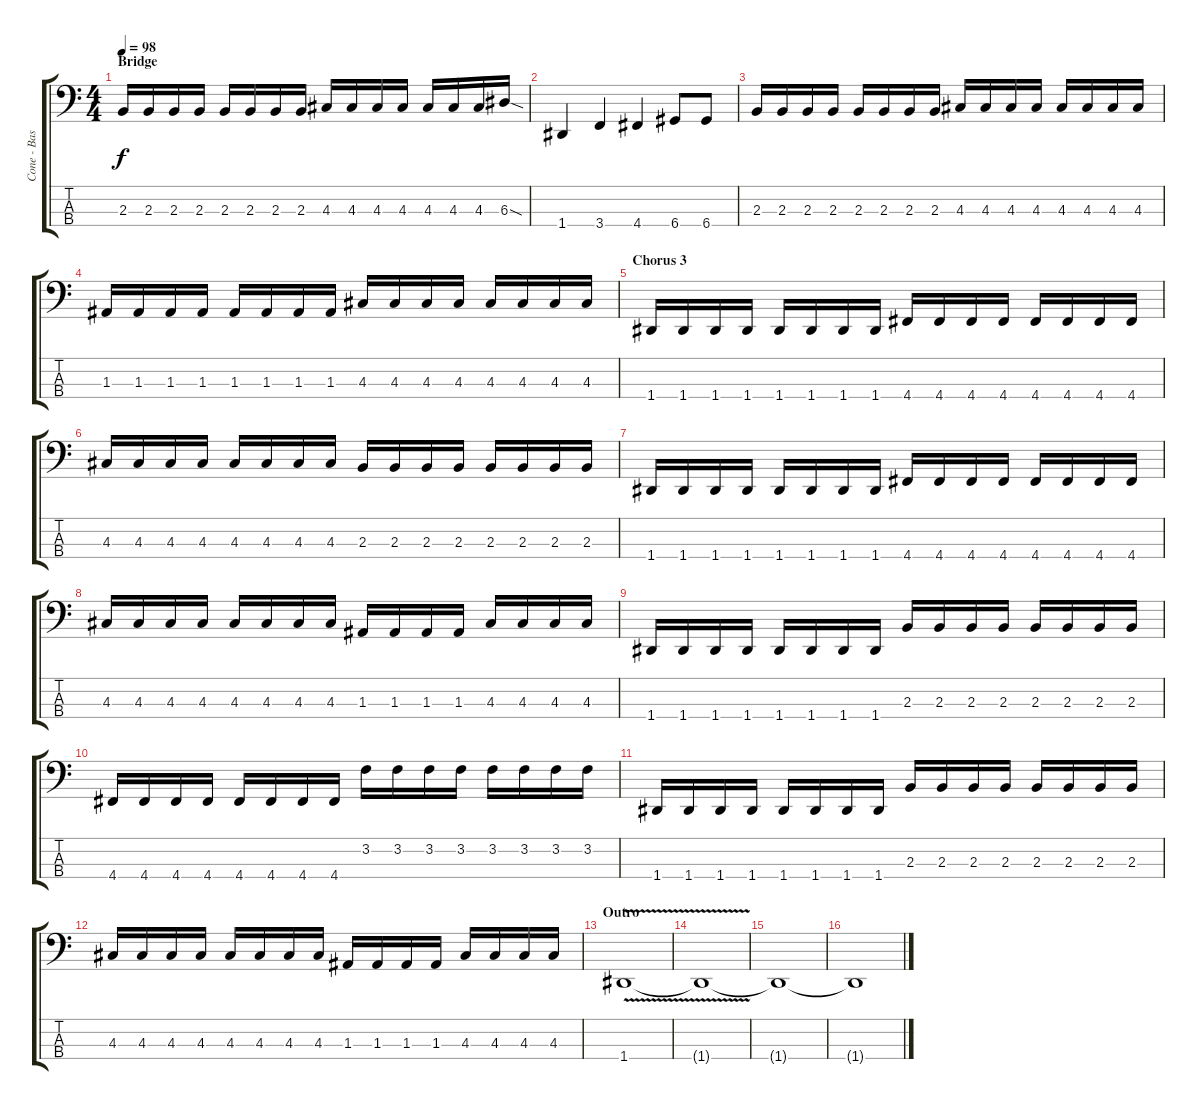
\track ("Cone - Bass" "Cone - Bas") {instrument electricbasspick}
\staff {score tabs}
\tuning (G2 D2 A1 D1) {hide}
\ts (4 4)
\section ("" "Bridge")
\tempo 98
\clef f4
\ks c
2.3.16{dy f} 2.3.16 2.3.16 2.3.16 2.3.16 2.3.16 2.3.16 2.3.16 4.3.16 4.3.16 4.3.16 4.3.16 4.3.16 4.3.16 4.3.16 6.3{sod}.16 |
1.4.4 3.4.4 4.4.4 6.4.8 6.4.8 |
2.3.16 2.3.16 2.3.16 2.3.16 2.3.16 2.3.16 2.3.16 2.3.16 4.3.16 4.3.16 4.3.16 4.3.16 4.3.16 4.3.16 4.3.16 4.3.16 |
1.3.16 1.3.16 1.3.16 1.3.16 1.3.16 1.3.16 1.3.16 1.3.16 4.3.16 4.3.16 4.3.16 4.3.16 4.3.16 4.3.16 4.3.16 4.3.16 |
\section ("" "Chorus 3")
1.4.16 1.4.16 1.4.16 1.4.16 1.4.16 1.4.16 1.4.16 1.4.16 4.4.16 4.4.16 4.4.16 4.4.16 4.4.16 4.4.16 4.4.16 4.4.16 |
4.3.16 4.3.16 4.3.16 4.3.16 4.3.16 4.3.16 4.3.16 4.3.16 2.3.16 2.3.16 2.3.16 2.3.16 2.3.16 2.3.16 2.3.16 2.3.16 |
1.4.16 1.4.16 1.4.16 1.4.16 1.4.16 1.4.16 1.4.16 1.4.16 4.4.16 4.4.16 4.4.16 4.4.16 4.4.16 4.4.16 4.4.16 4.4.16 |
4.3.16 4.3.16 4.3.16 4.3.16 4.3.16 4.3.16 4.3.16 4.3.16 1.3.16 1.3.16 1.3.16 1.3.16 4.3.16 4.3.16 4.3.16 4.3.16 |
1.4.16 1.4.16 1.4.16 1.4.16 1.4.16 1.4.16 1.4.16 1.4.16 2.3.16 2.3.16 2.3.16 2.3.16 2.3.16 2.3.16 2.3.16 2.3.16 |
4.4.16 4.4.16 4.4.16 4.4.16 4.4.16 4.4.16 4.4.16 4.4.16 3.2.16 3.2.16 3.2.16 3.2.16 3.2.16 3.2.16 3.2.16 3.2.16 |
1.4.16 1.4.16 1.4.16 1.4.16 1.4.16 1.4.16 1.4.16 1.4.16 2.3.16 2.3.16 2.3.16 2.3.16 2.3.16 2.3.16 2.3.16 2.3.16 |
4.3.16 4.3.16 4.3.16 4.3.16 4.3.16 4.3.16 4.3.16 4.3.16 1.3.16 1.3.16 1.3.16 1.3.16 4.3.16 4.3.16 4.3.16 4.3.16 |
\section ("" "Outro")
1.4{v}.1 |
1.4{t}.1 |
1.4{t}.1 |
1.4{t}.1
